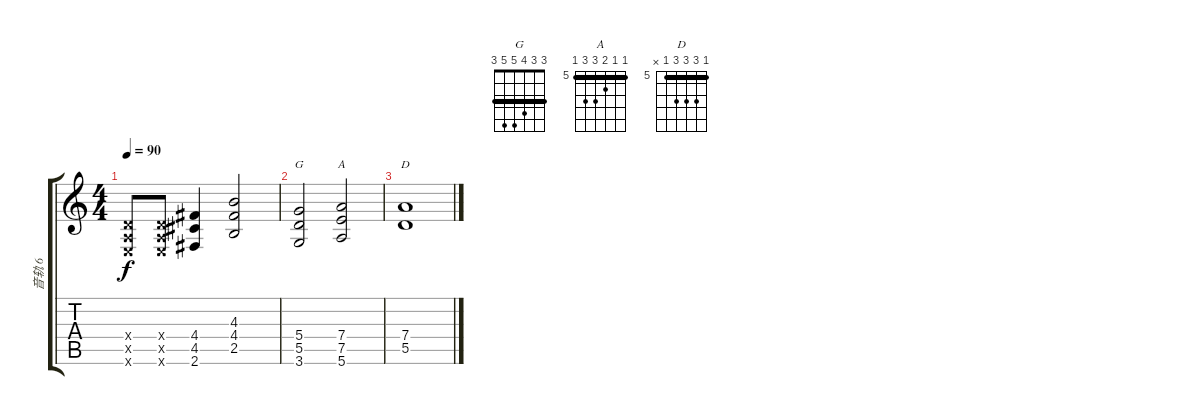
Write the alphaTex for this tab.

\track ("音轨 6" "音轨 6") {instrument distortionguitar}
\staff {score tabs}
\tuning (E4 B3 G3 D3 A2 E2) {hide}
\chord ("G" 3 3 4 5 5 3) {barre 3}
\chord ("A" 5 5 6 7 7 5) {firstfret 5 barre 5}
\chord ("D" 5 7 7 7 5 x) {firstfret 5 barre 5}
\ts (4 4)
\tempo 90
\clef g2
\ks c
(0.4{x} 0.5{x} 0.6{x}).8{dy f} (0.4{x} 0.5{x} 0.6{x}).8 (4.4 4.5 2.6).4 (4.3 4.4 2.5).2 |
(5.4 5.5 3.6).2{ch "G"} (7.4 7.5 5.6).2{ch "A"} |
(7.4 5.5).1{ch "D"}
